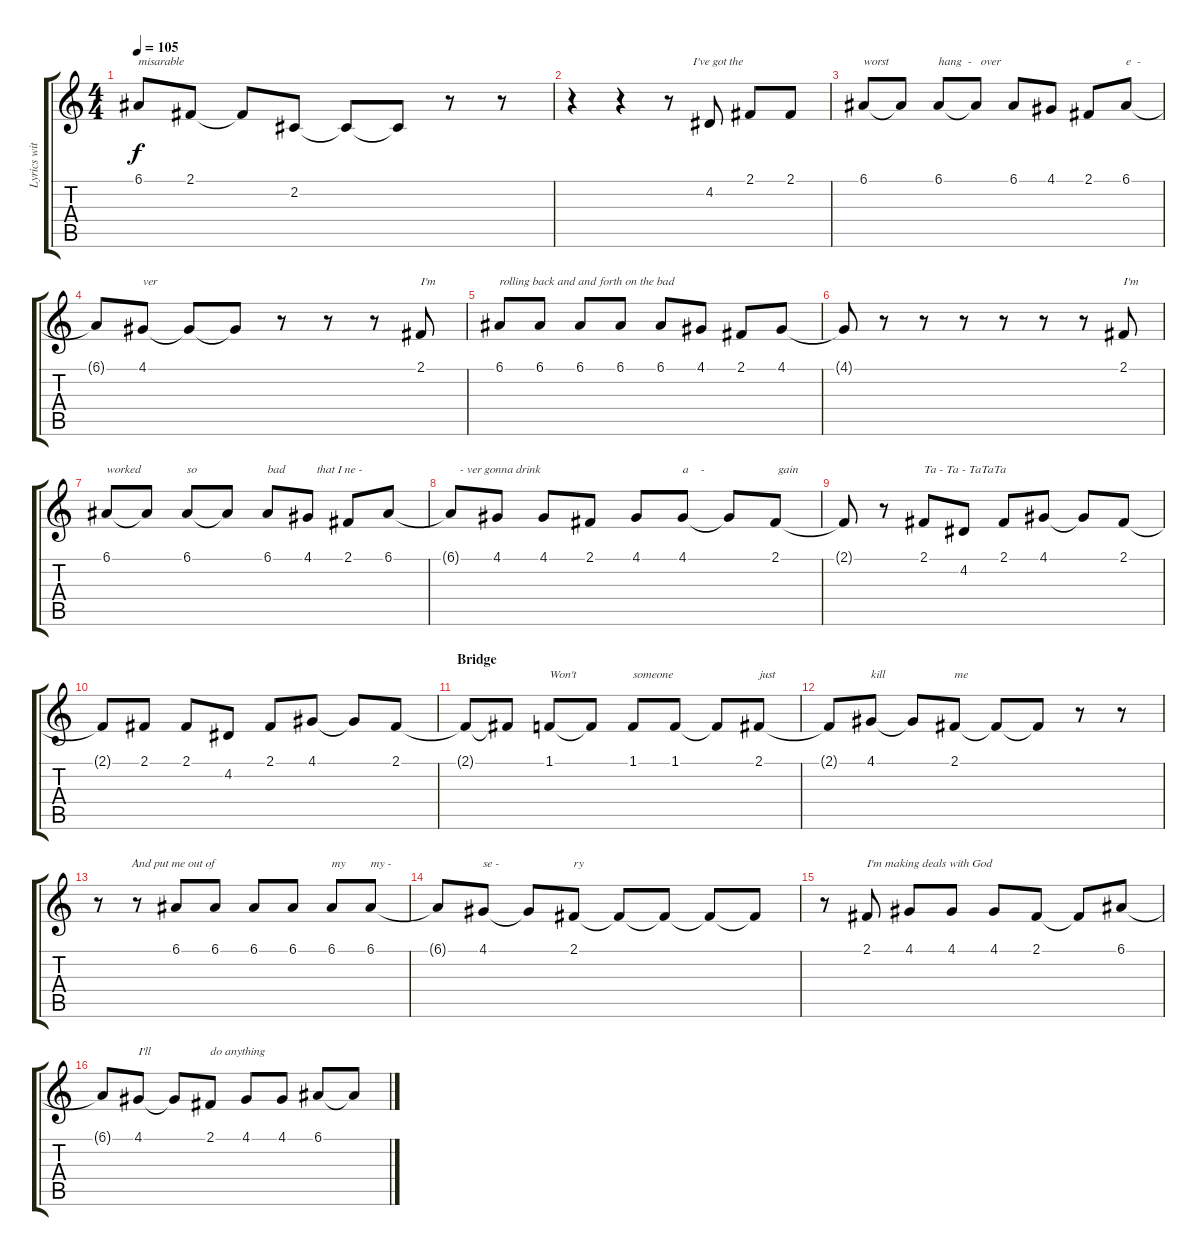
\track ("Lyrics with text (Dexter)" "Lyrics wit") {instrument oboe}
\staff {score tabs}
\tuning (E4 B3 G3 D3 A2 E2) {hide}
\ts (4 4)
\tempo 105
\clef g2
\ks c
6.1{t}.8{txt "misarable" dy f} 2.1.8 2.1{t}.8 2.2.8 2.2{t}.8 2.2{t}.8 r.8 r.8 |
r.4 r.4 r.8{txt "        I've got the"} 4.2.8 2.1.8 2.1.8 |
6.1.8{txt "worst"} 6.1{t}.8 6.1.8{txt "hang  -   over"} 6.1{t}.8 6.1.8 4.1.8 2.1.8 6.1.8{txt "e  -"} |
6.1{t}.8 4.1.8{txt "ver"} 4.1{t}.8 4.1{t}.8 r.8 r.8 r.8 2.1.8{txt "I'm"} |
6.1.8{txt "rolling back and and forth on the bad"} 6.1.8 6.1.8 6.1.8 6.1.8 4.1.8 2.1.8 4.1.8 |
4.1{t}.8 r.8 r.8 r.8 r.8 r.8 r.8 2.1.8{txt "I'm"} |
6.1.8{txt "worked"} 6.1{t}.8 6.1.8{txt "so"} 6.1{t}.8 6.1.8{txt "bad"} 4.1.8{txt "   that I ne -"} 2.1.8 6.1.8 |
6.1{t}.8{txt "   - ver gonna drink "} 4.1.8 4.1.8 2.1.8 4.1.8 4.1.8{txt "a    -"} 4.1{t}.8 2.1.8{txt " gain"} |
2.1{t}.8 r.8 2.1.8{txt "Ta - Ta - TaTaTa"} 4.2.8 2.1.8 4.1.8 4.1{t}.8 2.1.8 |
2.1{t}.8 2.1.8 2.1.8 4.2.8 2.1.8 4.1.8 4.1{t}.8 2.1.8 |
\section ("" "Bridge")
2.1{t}.8 2.1{t}.8 1.1.8{txt "Won't"} 1.1{t}.8 1.1.8{txt "someone"} 1.1.8 1.1{t}.8 2.1.8{txt "just"} |
2.1{t}.8 4.1.8{txt "kill"} 4.1{t}.8 2.1.8{txt "me"} 2.1{t}.8 2.1{t}.8 r.8 r.8 |
r.8{txt "           And put me out of"} r.8 6.1.8 6.1.8 6.1.8 6.1.8 6.1.8{txt "my"} 6.1.8{txt "my -  "} |
6.1{t}.8 4.1.8{txt "se -  "} 4.1{t}.8 2.1.8{txt "ry"} 2.1{t}.8 2.1{t}.8 2.1{t}.8 2.1{t}.8 |
r.8 2.1.8{txt "I'm making deals with God"} 4.1.8 4.1.8 4.1.8 2.1.8 2.1{t}.8 6.1.8 |
6.1{t}.8 4.1.8{txt "I'll"} 4.1{t}.8 2.1.8{txt "do anything"} 4.1.8 4.1.8 6.1.8 6.1{t}.8
